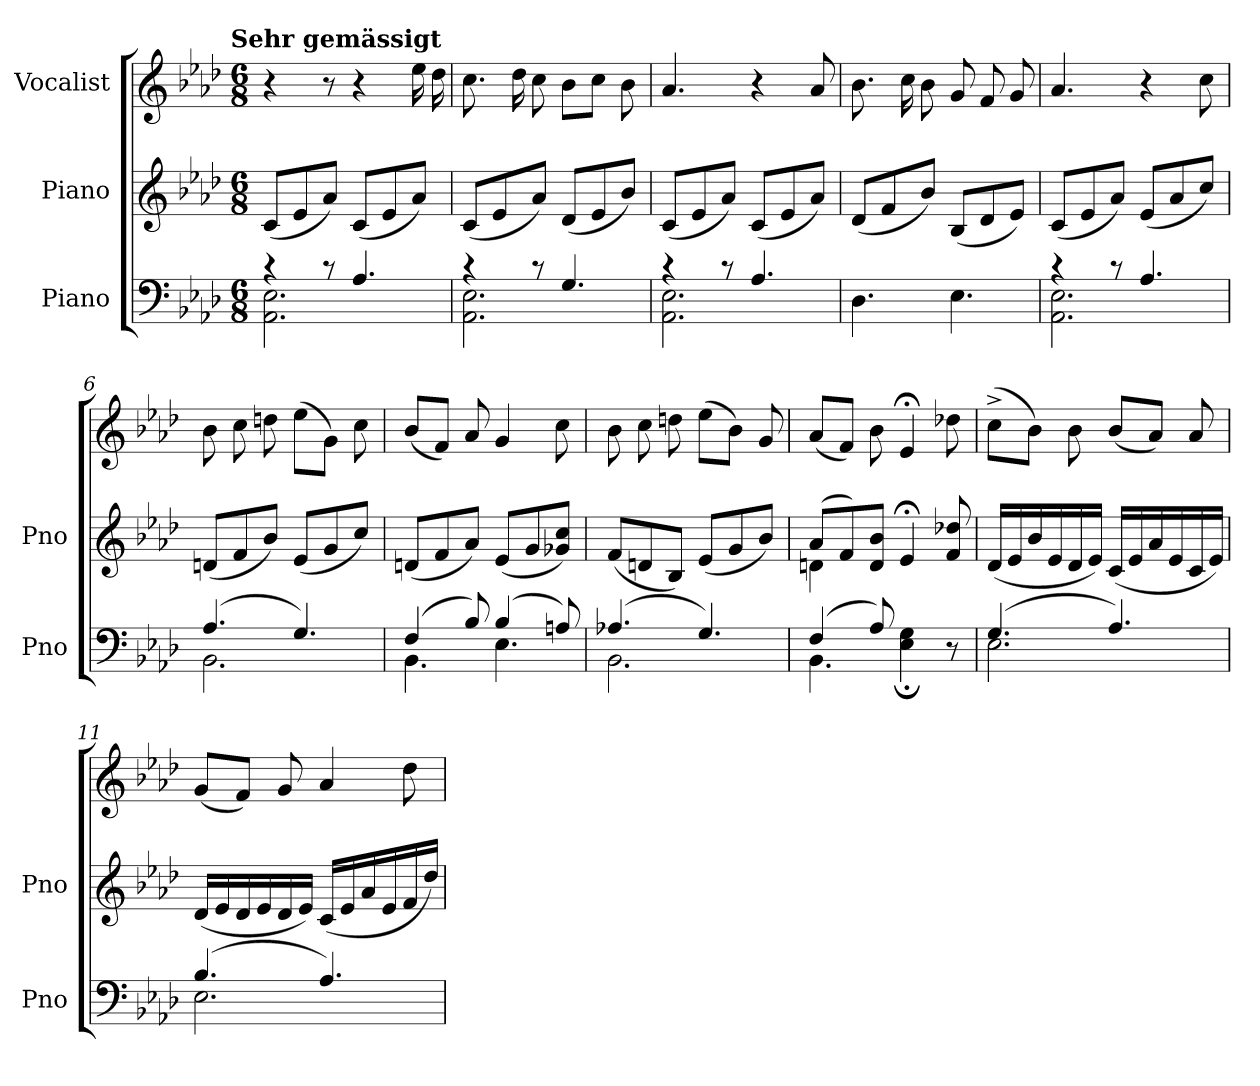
**kern	**kern	**kern
*part3	*part2	*part1
*staff3	*staff2	*staff1
*I"Piano	*I"Piano	*I"Vocalist
*I'Pno	*I'Pno	*
*clefF4	*clefG2	*clefG2
*k[b-e-a-d-]	*k[b-e-a-d-]	*k[b-e-a-d-]
*A-:	*A-:	*A-:
!!LO:TX:omd:t=Sehr gemässigt
*M6/8	*M6/8	*M6/8
*MM100	*MM100	*MM100
=1	=1	=1
*^	*	*
4r	2.AA- 2.E-	(8cL	4r
.	.	8e-	.
8r	.	8a-J)	8r
4.A-	.	(8cL	4r
.	.	8e-	.
.	.	8a-J)	16ee-
.	.	.	16dd-
=2	=2	=2	=2
4r	2.AA- 2.E-	(8cL	8.cc
.	.	8e-	.
.	.	.	16dd-
8r	.	8a-J)	8cc
4.G	.	(8d-L	8b-L
.	.	8e-	8ccJ
.	.	8b-J)	8b-
=3	=3	=3	=3
4r	2.AA- 2.E-	(8cL	4.a-
.	.	8e-	.
8r	.	8a-J)	.
4.A-	.	(8cL	4r
.	.	8e-	.
.	.	8a-J)	8a-
*v	*v	*	*
=4	=4	=4
4.D-	(8d-L	8.b-
.	8f	.
.	.	16cc
.	8b-J)	8b-
4.E-	(8B-L	8g
.	8d-	8f
.	8e-J)	8g
=5	=5	=5
*^	*	*
4r	2.AA- 2.E-	(8cL	4.a-
.	.	8e-	.
8r	.	8a-J)	.
4.A-	.	(8e-L	4r
.	.	8a-	.
.	.	8ccJ)	8cc
=6	=6	=6	=6
(4.A-	2.BB-	(8dnL	8b-
.	.	8f	8cc
.	.	8b-J)	8ddn
4.G)	.	(8e-L	(8ee-L
.	.	8g	8gJ)
.	.	8ccJ)	8cc
=7	=7	=7	=7
(4F	4.BB-	(8dnL	(8b-L
.	.	8f	8fJ)
8B-)	.	8a-J)	8a-
(4B-	4.E-	(8e-L	4g
.	.	8g	.
8An)	.	8g-X 8ccJ)	8cc
=8	=8	=8	=8
(4.A-X	2.BB-	(8fL	8b-
.	.	8dn	8cc
.	.	8B-J)	8ddn
4.G)	.	(8e-L	(8ee-L
.	.	8g	8b-J)
.	.	8b-J)	8g
=9	=9	=9	=9
*	*	*^	*
(4F	4.BB-	(8a-L	4dn	(8a-L
.	.	8f)	.	8fJ)
8A-)	.	8d 8b-J	2ryy	8b-
4.ryy	4E-;< 4G;<	4e-;<	.	4e-;<
.	8r	8f 8dd-X	.	8dd-X
*	*	*v	*v	*
=10	=10	=10	=10
(4.G	2.E-	(16d-LL	(8cc^L
.	.	16e-	.
.	.	16b-	8b-J)
.	.	16e-	.
.	.	16d-	8b-
.	.	16e-JJ)	.
4.A-)	.	(16cLL	(8b-L
.	.	16e-	.
.	.	16a-	8a-J)
.	.	16e-	.
.	.	16c	8a-
.	.	16e-JJ)	.
=11	=11	=11	=11
(4.B-	2.E-	(16d-LL	(8gL
.	.	16e-	.
.	.	16d-	8fJ)
.	.	16e-	.
.	.	16d-	8g
.	.	16e-JJ)	.
4.A-)	.	(16cLL	4a-
.	.	16e-	.
.	.	16a-	.
.	.	16e-	.
.	.	16f	8dd-
.	.	16dd-JJ)	.
*v	*v	*	*
=	=	=
*-	*-	*-
